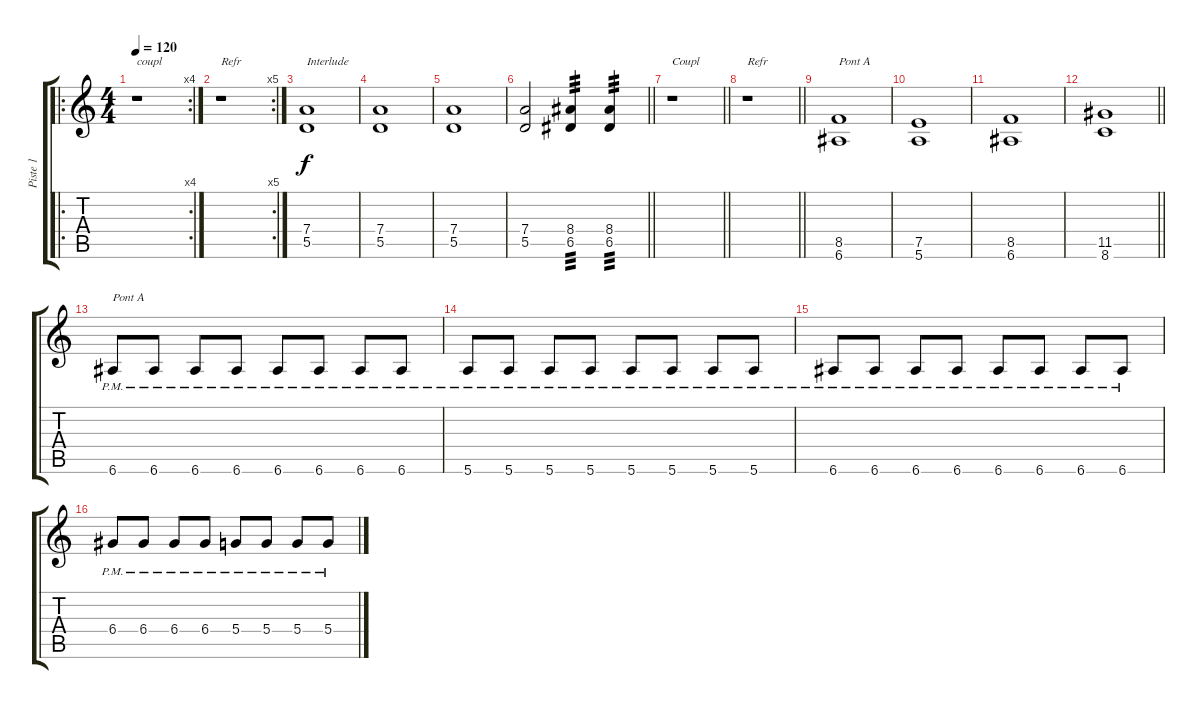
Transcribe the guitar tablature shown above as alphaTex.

\track ("Piste 1" "Piste 1") {instrument distortionguitar}
\staff {score tabs}
\tuning (E4 B3 G3 D3 A2 E2) {hide}
\ro
\rc 4
\ts (4 4)
\tempo 120
\clef g2
\ks c
r.1{txt "coupl" dy f} |
\rc 5
r.1{txt "Refr"} |
(7.4 5.5).1{txt "Interlude"} |
(7.4 5.5).1 |
(7.4 5.5).1 |
\barLineRight lightlight
(7.4 5.5).2 (8.4 6.5).4{tp 3} (8.4 6.5).4{tp 3} |
\barLineRight lightlight
r.1{txt "Coupl"} |
\barLineRight lightlight
r.1{txt "Refr"} |
(8.5 6.6).1{txt "Pont A"} |
(7.5 5.6).1 |
(8.5 6.6).1 |
\barLineRight lightlight
(11.5 8.6).1 |
6.6{pm}.8{txt "Pont A"} 6.6{pm}.8 6.6{pm}.8 6.6{pm}.8 6.6{pm}.8 6.6{pm}.8 6.6{pm}.8 6.6{pm}.8 |
5.6{pm}.8 5.6{pm}.8 5.6{pm}.8 5.6{pm}.8 5.6{pm}.8 5.6{pm}.8 5.6{pm}.8 5.6{pm}.8 |
6.6{pm}.8 6.6{pm}.8 6.6{pm}.8 6.6{pm}.8 6.6{pm}.8 6.6{pm}.8 6.6{pm}.8 6.6{pm}.8 |
6.4{pm}.8 6.4{pm}.8 6.4{pm}.8 6.4{pm}.8 5.4{pm}.8 5.4{pm}.8 5.4{pm}.8 5.4{pm}.8
